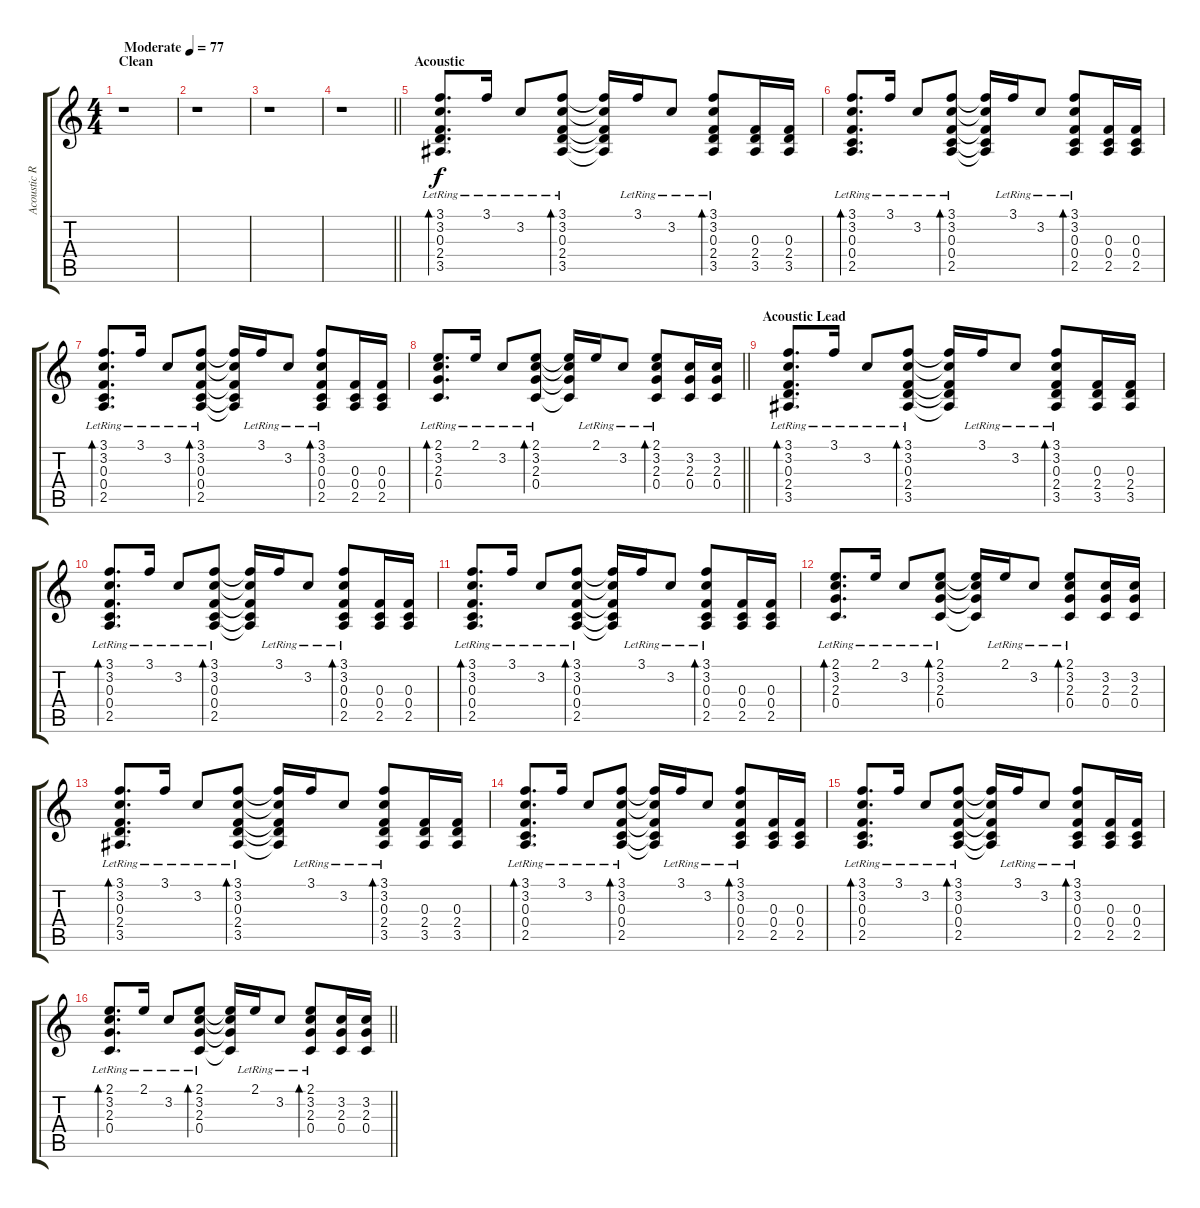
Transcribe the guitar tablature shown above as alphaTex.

\track ("Acoustic Rhythm" "Acoustic R") {instrument acousticguitarsteel}
\staff {score tabs}
\tuning (D4 A3 F3 C3 G2 C2) {hide}
\ts (4 4)
\section ("" "Clean")
\tempo (77 "Moderate")
\clef g2
\ks c
r.1{dy f instrument acousticguitarsteel} |
r.1 |
r.1 |
\barLineRight lightlight
r.1 |
\section ("" "Acoustic")
(3.1{lr} 3.2{lr} 0.3{lr} 2.4{lr} 3.5{lr}).8{d bd 120} 3.1{lr}.16 3.2{lr}.8 (3.1{lr} 3.2{lr} 0.3{lr} 2.4{lr} 3.5{lr}).8{bd 30} (3.1{t} 3.2{t} 0.3{t} 2.4{t} 3.5{t}).16 3.1{lr}.16 3.2{lr}.8 (3.1{lr} 3.2{lr} 0.3{lr} 2.4{lr} 3.5{lr}).8{bd 30} (0.3 2.4 3.5).16 (0.3 2.4 3.5).16 |
(3.1{lr} 3.2{lr} 0.3{lr} 0.4{lr} 2.5{lr}).8{d bd 30} 3.1{lr}.16 3.2{lr}.8 (3.1{lr} 3.2{lr} 0.3{lr} 0.4{lr} 2.5{lr}).8{bd 30} (3.1{t} 3.2{t} 0.3{t} 0.4{t} 2.5{t}).16 3.1{lr}.16 3.2{lr}.8 (3.1{lr} 3.2{lr} 0.3{lr} 0.4{lr} 2.5{lr}).8{bd 30} (0.3 0.4 2.5).16 (0.3 0.4 2.5).16 |
(3.1{lr} 3.2{lr} 0.3{lr} 0.4{lr} 2.5{lr}).8{d bd 30} 3.1{lr}.16 3.2{lr}.8 (3.1{lr} 3.2{lr} 0.3{lr} 0.4{lr} 2.5{lr}).8{bd 30} (3.1{t} 3.2{t} 0.3{t} 0.4{t} 2.5{t}).16 3.1{lr}.16 3.2{lr}.8 (3.1{lr} 3.2{lr} 0.3{lr} 0.4{lr} 2.5{lr}).8{bd 30} (0.3 0.4 2.5).16 (0.3 0.4 2.5).16 |
\barLineRight lightlight
(2.1{lr} 3.2{lr} 2.3{lr} 0.4{lr}).8{d bd 30} 2.1{lr}.16 3.2{lr}.8 (2.1{lr} 3.2{lr} 2.3{lr} 0.4{lr}).8{bd 30} (2.1{t} 3.2{t} 2.3{t} 0.4{t}).16 2.1{lr}.16 3.2{lr}.8 (2.1{lr} 3.2{lr} 2.3{lr} 0.4{lr}).8{bd 30} (3.2 2.3 0.4).16 (3.2 2.3 0.4).16 |
\section ("" "Acoustic Lead")
(3.1{lr} 3.2{lr} 0.3{lr} 2.4{lr} 3.5{lr}).8{d bd 30} 3.1{lr}.16 3.2{lr}.8 (3.1{lr} 3.2{lr} 0.3{lr} 2.4{lr} 3.5{lr}).8{bd 30} (3.1{t} 3.2{t} 0.3{t} 2.4{t} 3.5{t}).16 3.1{lr}.16 3.2{lr}.8 (3.1{lr} 3.2{lr} 0.3{lr} 2.4{lr} 3.5{lr}).8{bd 30} (0.3 2.4 3.5).16 (0.3 2.4 3.5).16 |
(3.1{lr} 3.2{lr} 0.3{lr} 0.4{lr} 2.5{lr}).8{d bd 30} 3.1{lr}.16 3.2{lr}.8 (3.1{lr} 3.2{lr} 0.3{lr} 0.4{lr} 2.5{lr}).8{bd 30} (3.1{t} 3.2{t} 0.3{t} 0.4{t} 2.5{t}).16 3.1{lr}.16 3.2{lr}.8 (3.1{lr} 3.2{lr} 0.3{lr} 0.4{lr} 2.5{lr}).8{bd 30} (0.3 0.4 2.5).16 (0.3 0.4 2.5).16 |
(3.1{lr} 3.2{lr} 0.3{lr} 0.4{lr} 2.5{lr}).8{d bd 30} 3.1{lr}.16 3.2{lr}.8 (3.1{lr} 3.2{lr} 0.3{lr} 0.4{lr} 2.5{lr}).8{bd 30} (3.1{t} 3.2{t} 0.3{t} 0.4{t} 2.5{t}).16 3.1{lr}.16 3.2{lr}.8 (3.1{lr} 3.2{lr} 0.3{lr} 0.4{lr} 2.5{lr}).8{bd 30} (0.3 0.4 2.5).16 (0.3 0.4 2.5).16 |
(2.1{lr} 3.2{lr} 2.3{lr} 0.4{lr}).8{d bd 30} 2.1{lr}.16 3.2{lr}.8 (2.1{lr} 3.2{lr} 2.3{lr} 0.4{lr}).8{bd 30} (2.1{t} 3.2{t} 2.3{t} 0.4{t}).16 2.1{lr}.16 3.2{lr}.8 (2.1{lr} 3.2{lr} 2.3{lr} 0.4{lr}).8{bd 30} (3.2 2.3 0.4).16 (3.2 2.3 0.4).16 |
(3.1{lr} 3.2{lr} 0.3{lr} 2.4{lr} 3.5{lr}).8{d bd 30} 3.1{lr}.16 3.2{lr}.8 (3.1{lr} 3.2{lr} 0.3{lr} 2.4{lr} 3.5{lr}).8{bd 30} (3.1{t} 3.2{t} 0.3{t} 2.4{t} 3.5{t}).16 3.1{lr}.16 3.2{lr}.8 (3.1{lr} 3.2{lr} 0.3{lr} 2.4{lr} 3.5{lr}).8{bd 30} (0.3 2.4 3.5).16 (0.3 2.4 3.5).16 |
(3.1{lr} 3.2{lr} 0.3{lr} 0.4{lr} 2.5{lr}).8{d bd 30} 3.1{lr}.16 3.2{lr}.8 (3.1{lr} 3.2{lr} 0.3{lr} 0.4{lr} 2.5{lr}).8{bd 30} (3.1{t} 3.2{t} 0.3{t} 0.4{t} 2.5{t}).16 3.1{lr}.16 3.2{lr}.8 (3.1{lr} 3.2{lr} 0.3{lr} 0.4{lr} 2.5{lr}).8{bd 30} (0.3 0.4 2.5).16 (0.3 0.4 2.5).16 |
(3.1{lr} 3.2{lr} 0.3{lr} 0.4{lr} 2.5{lr}).8{d bd 30} 3.1{lr}.16 3.2{lr}.8 (3.1{lr} 3.2{lr} 0.3{lr} 0.4{lr} 2.5{lr}).8{bd 30} (3.1{t} 3.2{t} 0.3{t} 0.4{t} 2.5{t}).16 3.1{lr}.16 3.2{lr}.8 (3.1{lr} 3.2{lr} 0.3{lr} 0.4{lr} 2.5{lr}).8{bd 30} (0.3 0.4 2.5).16 (0.3 0.4 2.5).16 |
\barLineRight lightlight
(2.1{lr} 3.2{lr} 2.3{lr} 0.4{lr}).8{d bd 30} 2.1{lr}.16 3.2{lr}.8 (2.1{lr} 3.2{lr} 2.3{lr} 0.4{lr}).8{bd 30} (2.1{t} 3.2{t} 2.3{t} 0.4{t}).16 2.1{lr}.16 3.2{lr}.8 (2.1{lr} 3.2{lr} 2.3{lr} 0.4{lr}).8{bd 30} (3.2 2.3 0.4).16 (3.2 2.3 0.4).16
